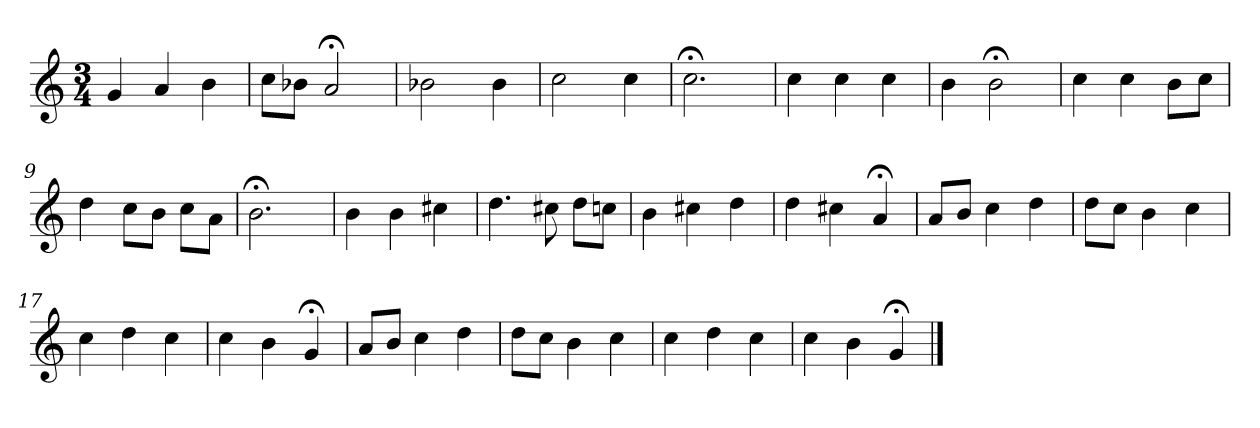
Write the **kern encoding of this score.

**kern
*part1
*staff1
*clefG2
*k[]
*C:
*M3/4
=1
4g
4a
4b
=2
8cc\L
8b-X\J
2a;<
=3
2b-X
4b-
=4
2cc
4cc
=5
2.cc;<
=6
4cc
4cc
4cc
=7
4b
2b;<
=8
4cc
4cc
8b\L
8cc\J
=9
4dd
8cc\L
8b\J
8cc\L
8a\J
=10
2.b;<
=11
4b
4b
4cc#X
=12
4.dd
8cc#X
8dd\L
8ccn\J
=13
4b
4cc#X
4dd
=14
4dd
4cc#X
4a;<
=15
8a/L
8b/J
4cc
4dd
=16
8dd\L
8cc\J
4b
4cc
=17
4cc
4dd
4cc
=18
4cc
4b
4g;<
=19
8a/L
8b/J
4cc
4dd
=20
8dd\L
8cc\J
4b
4cc
=21
4cc
4dd
4cc
=22
4cc
4b
4g;<
==
*-
